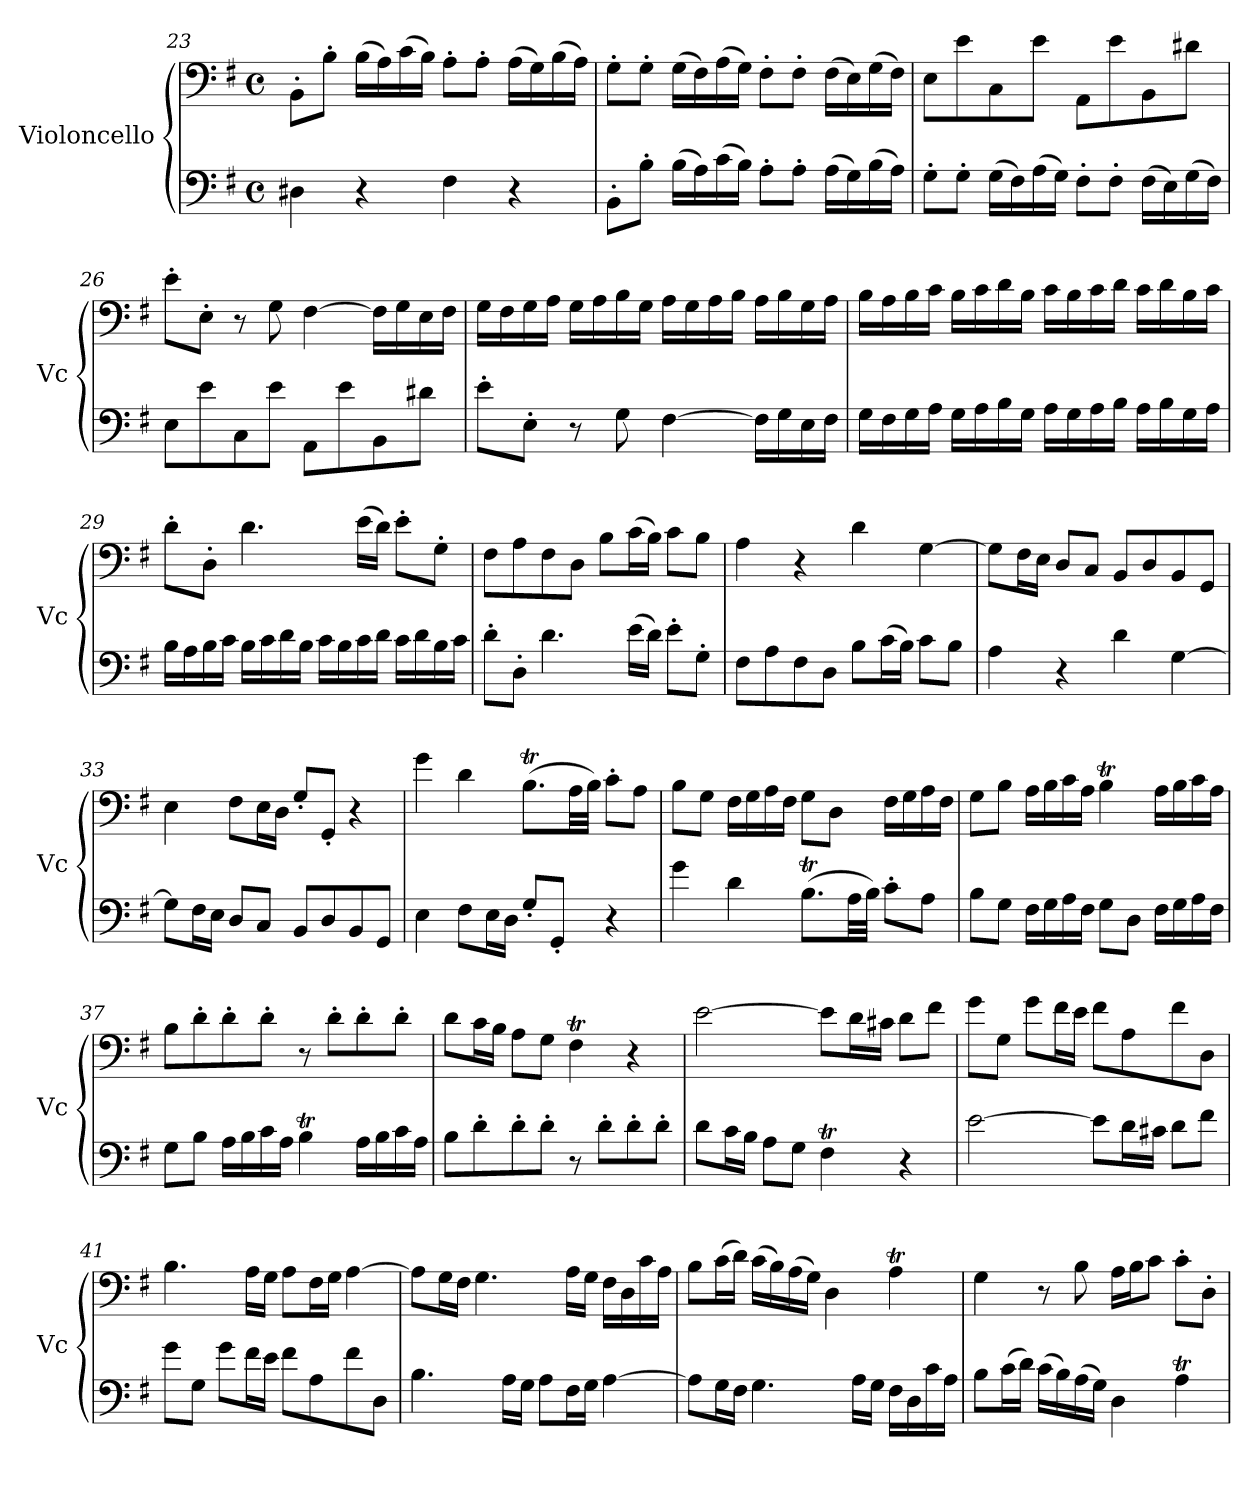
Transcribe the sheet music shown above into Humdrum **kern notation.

**kern	**kern
*part2	*part1
*staff2	*staff1
*I"Violoncello	*I"Violoncello
*I'Vc	*I'Vc
*clefF4	*clefF4
*k[f#]	*k[f#]
*M4/4	*M4/4
*met(c)	*met(c)
=23	=23
4D#X\	8BB'\L
.	8B'\J
4r	(>16B\LL
.	16A\)
.	(>16c\
.	16B\JJ)
4F#\	8A'\L
.	8A'\J
4r	(>16A\LL
.	16G\)
.	(>16B\
.	16A\JJ)
=24	=24
8BB'\L	8G'\L
8B'\J	8G'\J
(>16B\LL	(>16G\LL
16A\)	16F#\)
(>16c\	(>16A\
16B\JJ)	16G\JJ)
8A'\L	8F#'\L
8A'\J	8F#'\J
(>16A\LL	(>16F#\LL
16G\)	16E\)
(>16B\	(>16G\
16A\JJ)	16F#\JJ)
!!LO:LB:g=z
=25	=25
8G'\L	8E\L
8G'\J	8e\
(>16G\LL	8C\
16F#\)	.
(>16A\	8e\J
16G\JJ)	.
8F#'\L	8AA\L
8F#'\J	8e\
(>16F#\LL	8BB\
16E\)	.
(>16G\	8d#X\J
16F#\JJ)	.
=26	=26
8E\L	8e'\L
8e\	8E'\J
8C\	8r
8e\J	8G\
8AA\L	[4F#\
8e\	.
8BB\	16F#\LL]
.	16G\
8d#X\J	16E\
.	16F#\JJ
=27	=27
8e'\L	16G\LL
.	16F#\
8E'\J	16G\
.	16A\JJ
8r	16G\LL
.	16A\
8G\	16B\
.	16G\JJ
[4F#\	16A\LL
.	16G\
.	16A\
.	16B\JJ
16F#\LL]	16A\LL
16G\	16B\
16E\	16G\
16F#\JJ	16A\JJ
!!LO:LB:g=z
=28	=28
16G\LL	16B\LL
16F#\	16A\
16G\	16B\
16A\JJ	16c\JJ
16G\LL	16B\LL
16A\	16c\
16B\	16d\
16G\JJ	16B\JJ
16A\LL	16c\LL
16G\	16B\
16A\	16c\
16B\JJ	16d\JJ
16A\LL	16c\LL
16B\	16d\
16G\	16B\
16A\JJ	16c\JJ
=29	=29
16B\LL	8d'\L
16A\	.
16B\	8D'\J
16c\JJ	.
16B\LL	4.d\
16c\	.
16d\	.
16B\JJ	.
16c\LL	.
16B\	.
16c\	(>16e\LL
16d\JJ	16d\JJ)
16c\LL	8e'\L
16d\	.
16B\	8G'\J
16c\JJ	.
!!LO:LB:g=z
=30	=30
8d'\L	8F#\L
8D'\J	8A\
4.d\	8F#\
.	8D\J
.	8B\L
(>16e\LL	(>16c\L
16d\JJ)	16B\JJ)
8e'\L	8c\L
8G'\J	8B\J
=31	=31
8F#\L	4A\
8A\	.
8F#\	4r
8D\J	.
8B\L	4d\
(>16c\L	.
16B\JJ)	.
8c\L	[4G\
8B\J	.
=32	=32
4A\	8G\L]
.	16F#\L
.	16E\JJ
4r	8D/L
.	8C/J
4d\	8BB/L
.	8D/
[4G\	8BB/
.	8GG/J
=33	=33
8G\L]	4E\
16F#\L	.
16E\JJ	.
8D/L	8F#\L
8C/J	16E\L
.	16D\JJ
8BB/L	8G'/L
8D/	8GG'/J
8BB/	4r
8GG/J	.
!!LO:LB:g=z
=34	=34
4E\	4g\
8F#\L	4d\
16E\L	.
16D\JJ	.
8G'/L	(>8.Bt\L
8GG'/J	.
.	32A\LL
.	32B\JJJ)
4r	8c'\L
.	8A\J
=35	=35
4g\	8B\L
.	8G\J
4d\	16F#\LL
.	16G\
.	16A\
.	16F#\JJ
(>8.Bt\L	8G\L
.	8D\J
32A\LL	.
32B\JJJ)	.
8c'\L	16F#\LL
.	16G\
8A\J	16A\
.	16F#\JJ
=36	=36
8B\L	8G\L
8G\J	8B\J
16F#\LL	16A\LL
16G\	16B\
16A\	16c\
16F#\JJ	16A\JJ
8G\L	4Bt\
8D\J	.
16F#\LL	16A\LL
16G\	16B\
16A\	16c\
16F#\JJ	16A\JJ
!!LO:LB:g=z
=37	=37
8G\L	8B\L
8B\J	8d'\
16A\LL	8d'\
16B\	.
16c\	8d'\J
16A\JJ	.
4Bt\	8r
.	8d'\L
16A\LL	8d'\
16B\	.
16c\	8d'\J
16A\JJ	.
=38	=38
8B\L	8d\L
8d'\	16c\L
.	16B\JJ
8d'\	8A\L
8d'\J	8G\J
8r	4F#t\
8d'\L	.
8d'\	4r
8d'\J	.
=39	=39
8d\L	[2e\
16c\L	.
16B\JJ	.
8A\L	.
8G\J	.
4F#t\	8e\L]
.	16d\L
.	16c#X\JJ
4r	8d\L
.	8f#\J
!!LO:PB:g=z
=40	=40
[2e\	8g\L
.	8G\J
.	8g\L
.	16f#\L
.	16e\JJ
8e\L]	8f#\L
16d\L	8A\
16c#X\JJ	.
8d\L	8f#\
8f#\J	8D\J
=41	=41
8g\L	4.B\
8G\J	.
8g\L	.
16f#\L	16A\LL
16e\JJ	16G\JJ
8f#\L	8A\L
8A\	16F#\L
.	16G\JJ
8f#\	[4A\
8D\J	.
=42	=42
4.B\	8A\L]
.	16G\L
.	16F#\JJ
.	4.G\
16A\LL	.
16G\JJ	.
8A\L	.
16F#\L	16A\LL
16G\JJ	16G\JJ
[4A\	16F#\LL
.	16D\
.	16c\
.	16A\JJ
!!LO:LB:g=z
=43	=43
8A\L]	8B\L
16G\L	(>16c\L
16F#\JJ	16d\JJ)
4.G\	(>16c\LL
.	16B\)
.	(>16A\
.	16G\JJ)
.	4D\
16A\LL	.
16G\JJ	.
16F#\LL	4AT\
16D\	.
16c\	.
16A\JJ	.
=44	=44
8B\L	4G\
(>16c\L	.
16d\JJ)	.
(>16c\LL	8r
16B\)	.
(>16A\	8B\
16G\JJ)	.
4D\	16A\LL
.	16B\J
.	8c\J
4AT\	8c'\L
.	8D'\J
=	=
*-	*-
